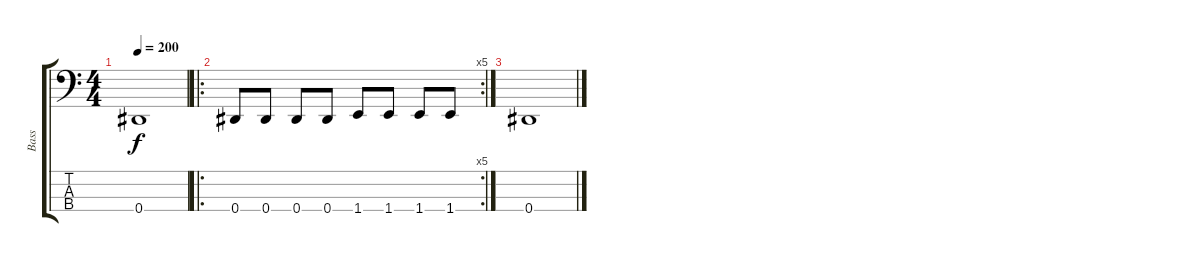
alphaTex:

\track ("Bass" "Bass") {instrument electricbassfinger}
\staff {score tabs}
\tuning (Gb2 Db2 Ab1 Eb1) {hide}
\ts (4 4)
\tempo 200
\clef f4
\ks c
0.4.1{dy f} |
\ro
\rc 5
0.4.8 0.4.8 0.4.8 0.4.8 1.4.8 1.4.8 1.4.8 1.4.8 |
0.4.1
